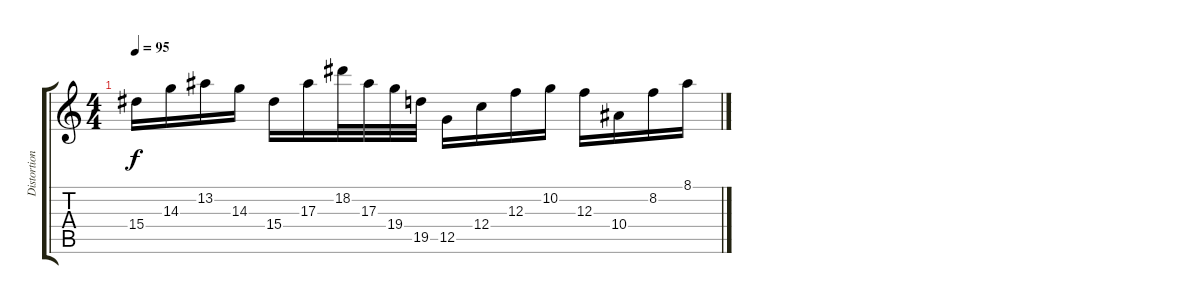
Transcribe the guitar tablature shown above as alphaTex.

\track ("Distortion Guitar 4" "Distortion") {instrument overdrivenguitar}
\staff {score tabs}
\tuning (D4 A3 F3 C3 G2 C2) {hide}
\ts (4 4)
\tempo 95
\clef g2
\ks c
15.4.16{dy f volume 8} 14.3.16 13.2.16 14.3.16 15.4.16 17.3.16{volume 6} 18.2.32 17.3.32 19.4.32 19.5.32 12.5.16{volume 4} 12.4.16 12.3.16 10.2.16 12.3.16 10.4.16{volume 2} 8.2.16 8.1.16
